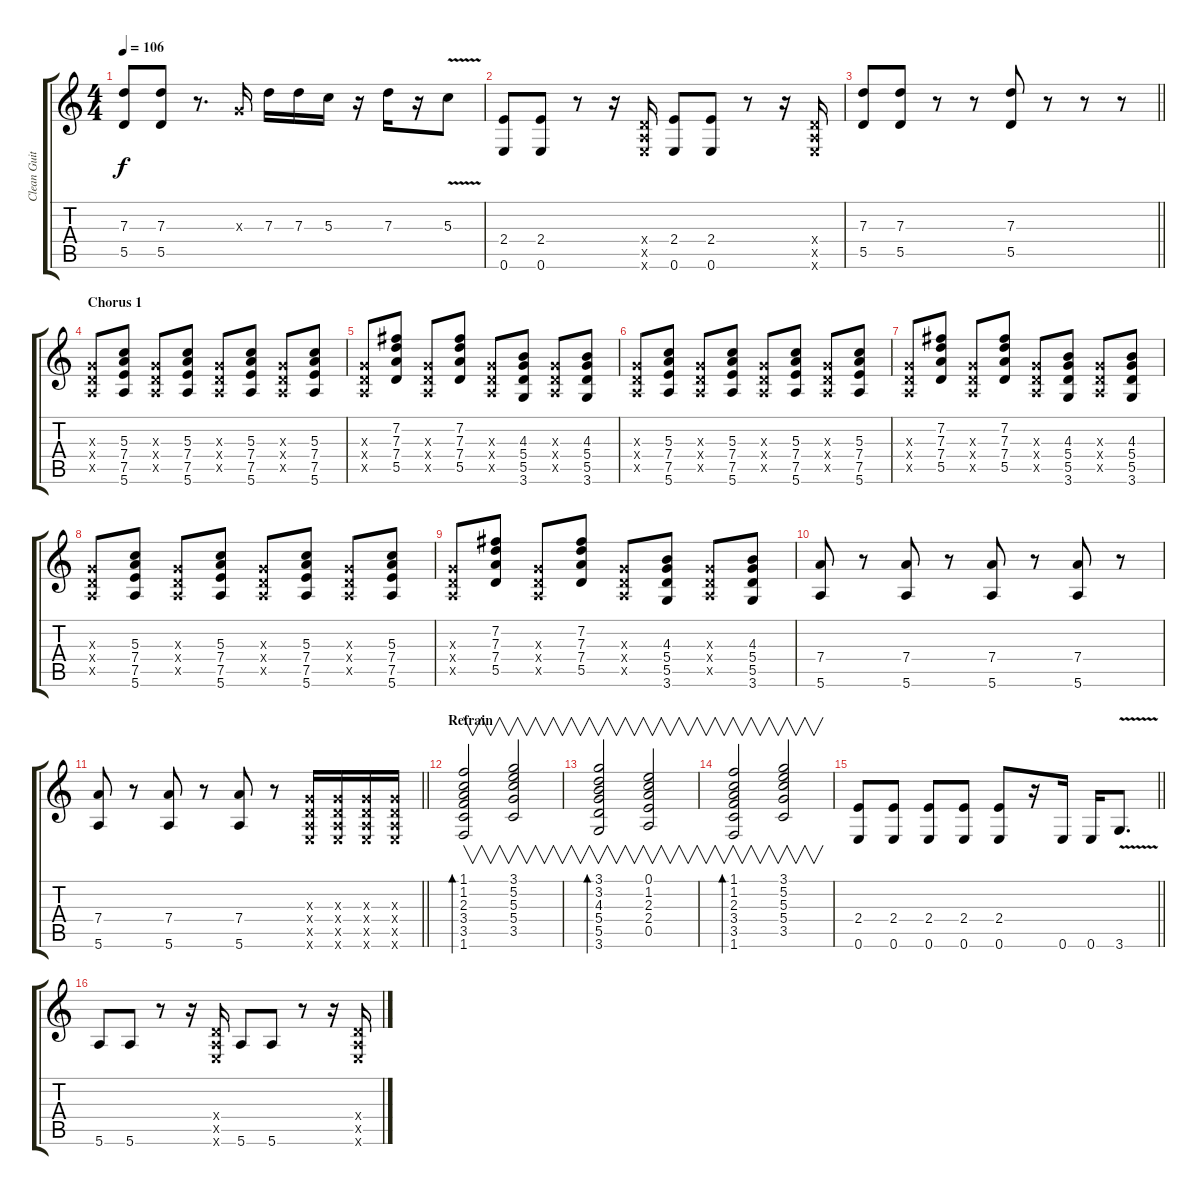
\track ("Clean Guitar 2 (Billie Joe Armstrong)" "Clean Guit") {instrument electricguitarclean}
\staff {score tabs}
\tuning (E4 B3 G3 D3 A2 E2) {hide}
\ts (4 4)
\tempo 106
\clef g2
\ks c
(7.3 5.5).8{dy f} (7.3 5.5).8 r.8{d} 0.3{x}.16 7.3.16 7.3.16 5.3.16 r.16 7.3.16 r.16 5.3{v}.8 |
(2.4 0.6).8 (2.4 0.6).8 r.8 r.16 (0.4{x} 0.5{x} 0.6{x}).16 (2.4 0.6).8 (2.4 0.6).8 r.8 r.16 (0.4{x} 0.5{x} 0.6{x}).16 |
\barLineRight lightlight
(7.3 5.5).8 (7.3 5.5).8 r.8 r.8 (7.3 5.5).8 r.8 r.8 r.8 |
\section ("" "Chorus 1")
(0.3{x} 0.4{x} 0.5{x}).8 (5.3 7.4 7.5 5.6).8 (0.3{x} 0.4{x} 0.5{x}).8 (5.3 7.4 7.5 5.6).8 (0.3{x} 0.4{x} 0.5{x}).8 (5.3 7.4 7.5 5.6).8 (0.3{x} 0.4{x} 0.5{x}).8 (5.3 7.4 7.5 5.6).8 |
(0.3{x} 0.4{x} 0.5{x}).8 (7.2 7.3 7.4 5.5).8 (0.3{x} 0.4{x} 0.5{x}).8 (7.2 7.3 7.4 5.5).8 (0.3{x} 0.4{x} 0.5{x}).8 (4.3 5.4 5.5 3.6).8 (0.3{x} 0.4{x} 0.5{x}).8 (4.3 5.4 5.5 3.6).8 |
(0.3{x} 0.4{x} 0.5{x}).8 (5.3 7.4 7.5 5.6).8 (0.3{x} 0.4{x} 0.5{x}).8 (5.3 7.4 7.5 5.6).8 (0.3{x} 0.4{x} 0.5{x}).8 (5.3 7.4 7.5 5.6).8 (0.3{x} 0.4{x} 0.5{x}).8 (5.3 7.4 7.5 5.6).8 |
(0.3{x} 0.4{x} 0.5{x}).8 (7.2 7.3 7.4 5.5).8 (0.3{x} 0.4{x} 0.5{x}).8 (7.2 7.3 7.4 5.5).8 (0.3{x} 0.4{x} 0.5{x}).8 (4.3 5.4 5.5 3.6).8 (0.3{x} 0.4{x} 0.5{x}).8 (4.3 5.4 5.5 3.6).8 |
(0.3{x} 0.4{x} 0.5{x}).8 (5.3 7.4 7.5 5.6).8 (0.3{x} 0.4{x} 0.5{x}).8 (5.3 7.4 7.5 5.6).8 (0.3{x} 0.4{x} 0.5{x}).8 (5.3 7.4 7.5 5.6).8 (0.3{x} 0.4{x} 0.5{x}).8 (5.3 7.4 7.5 5.6).8 |
(0.3{x} 0.4{x} 0.5{x}).8 (7.2 7.3 7.4 5.5).8 (0.3{x} 0.4{x} 0.5{x}).8 (7.2 7.3 7.4 5.5).8 (0.3{x} 0.4{x} 0.5{x}).8 (4.3 5.4 5.5 3.6).8 (0.3{x} 0.4{x} 0.5{x}).8 (4.3 5.4 5.5 3.6).8 |
(7.4 5.6).8 r.8 (7.4 5.6).8 r.8 (7.4 5.6).8 r.8 (7.4 5.6).8 r.8 |
\barLineRight lightlight
(7.4 5.6).8 r.8 (7.4 5.6).8 r.8 (7.4 5.6).8 r.8 (0.3{x} 0.4{x} 0.5{x} 0.6{x}).16 (0.3{x} 0.4{x} 0.5{x} 0.6{x}).16 (0.3{x} 0.4{x} 0.5{x} 0.6{x}).16 (0.3{x} 0.4{x} 0.5{x} 0.6{x}).16 |
\section ("" "Refrain")
(1.1 1.2 2.3 3.4 3.5 1.6).2{v bd 60} (3.1 5.2 5.3 5.4 3.5).2{v} |
(3.1 3.2 4.3 5.4 5.5 3.6).2{v bd 60} (0.1 1.2 2.3 2.4 0.5).2{v} |
(1.1 1.2 2.3 3.4 3.5 1.6).2{v bd 60} (3.1 5.2 5.3 5.4 3.5).2{v} |
\barLineRight lightlight
(2.4 0.6).8 (2.4 0.6).8 (2.4 0.6).8 (2.4 0.6).8 (2.4 0.6).8 r.16 0.6.16 0.6.16 3.6{v}.8{d} |
5.6.8 5.6.8 r.8 r.16 (0.4{x} 0.5{x} 0.6{x}).16 5.6.8 5.6.8 r.8 r.16 (0.4{x} 0.5{x} 0.6{x}).16
